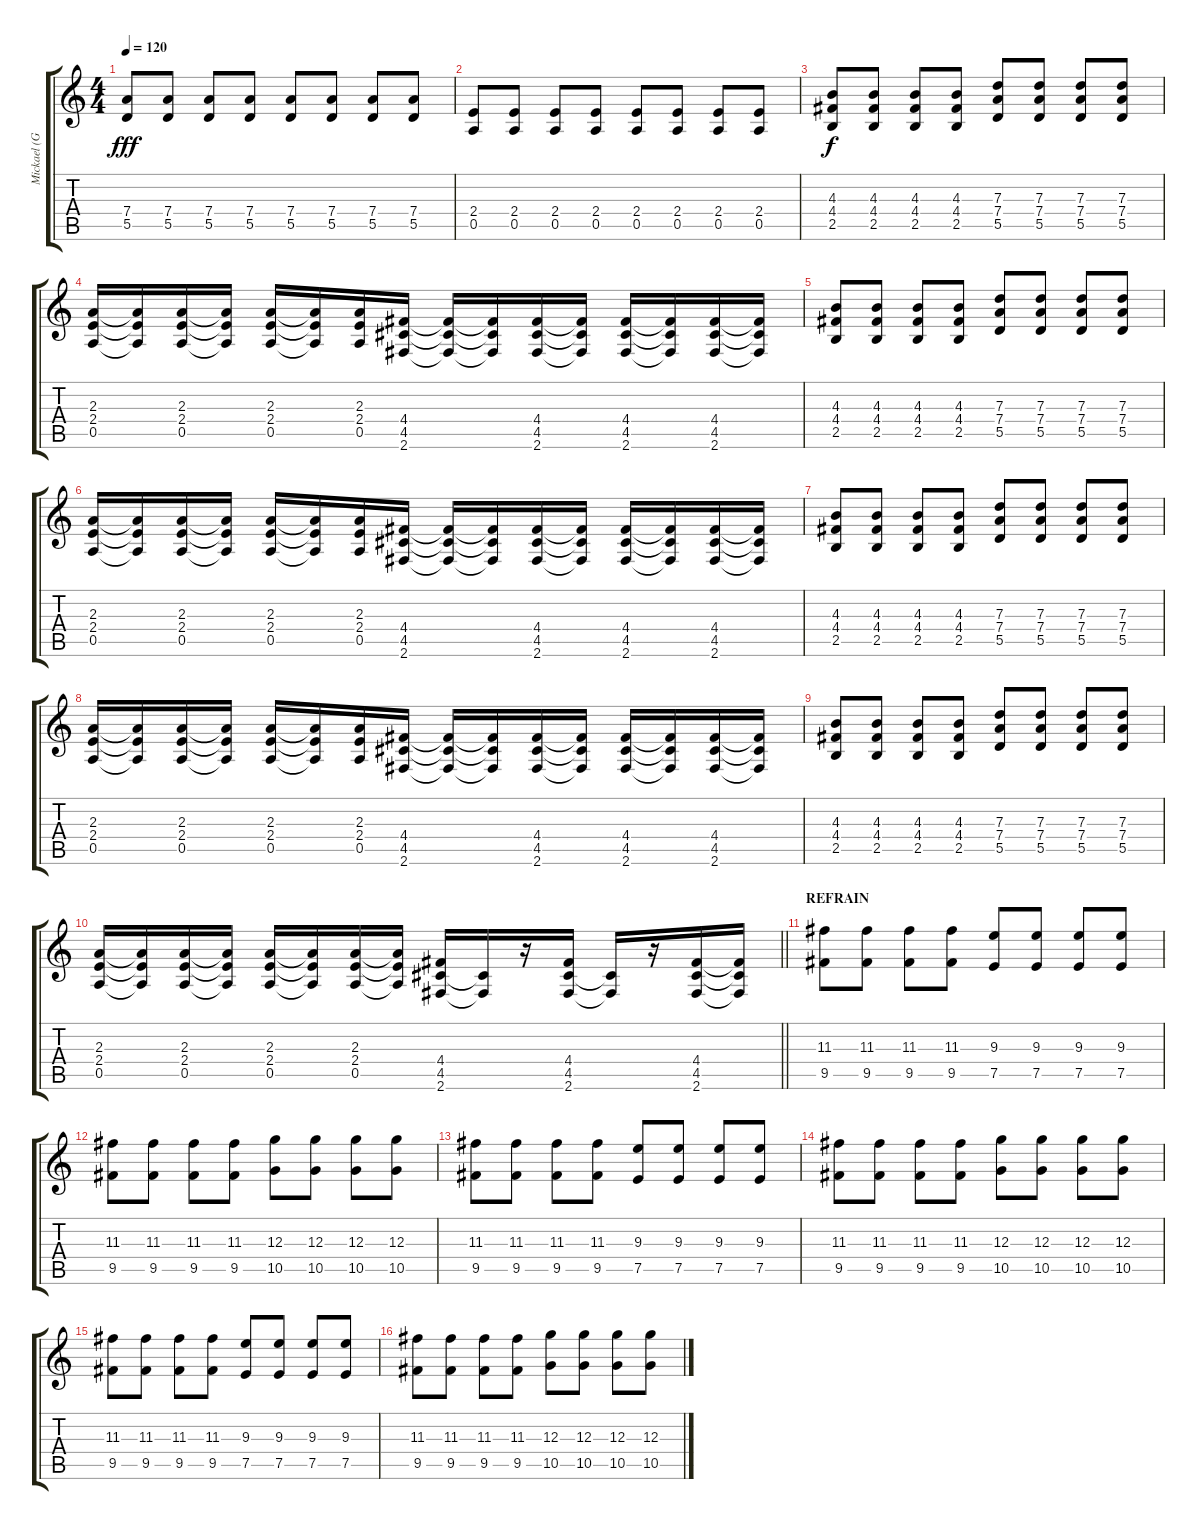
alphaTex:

\track ("Mickael (Guitar_02)" "Mickael (G") {instrument distortionguitar}
\staff {score tabs}
\tuning (E4 B3 G3 D3 A2 E2) {hide}
\ts (4 4)
\tempo 120
\clef g2
\ks c
(7.4 5.5).8{dy fff} (7.4 5.5).8 (7.4 5.5).8 (7.4 5.5).8 (7.4 5.5).8 (7.4 5.5).8 (7.4 5.5).8 (7.4 5.5).8 |
(2.4 0.5).8 (2.4 0.5).8 (2.4 0.5).8 (2.4 0.5).8 (2.4 0.5).8 (2.4 0.5).8 (2.4 0.5).8 (2.4 0.5).8 |
(4.3 4.4 2.5).8{dy f} (4.3 4.4 2.5).8 (4.3 4.4 2.5).8 (4.3 4.4 2.5).8 (7.3 7.4 5.5).8 (7.3 7.4 5.5).8 (7.3 7.4 5.5).8 (7.3 7.4 5.5).8 |
(2.3 2.4 0.5).16 (2.3{t} 2.4{t} 0.5{t}).16 (2.3 2.4 0.5).16 (2.3{t} 2.4{t} 0.5{t}).16 (2.3 2.4 0.5).16 (2.3{t} 2.4{t} 0.5{t}).16 (2.3 2.4 0.5).16 (4.4 4.5 2.6).16 (4.4{t} 4.5{t} 2.6{t}).16 (4.4{t} 4.5{t} 2.6{t}).16 (4.4 4.5 2.6).16 (4.4{t} 4.5{t} 2.6{t}).16 (4.4 4.5 2.6).16 (4.4{t} 4.5{t} 2.6{t}).16 (4.4 4.5 2.6).16 (4.4{t} 4.5{t} 2.6{t}).16 |
(4.3 4.4 2.5).8 (4.3 4.4 2.5).8 (4.3 4.4 2.5).8 (4.3 4.4 2.5).8 (7.3 7.4 5.5).8 (7.3 7.4 5.5).8 (7.3 7.4 5.5).8 (7.3 7.4 5.5).8 |
(2.3 2.4 0.5).16 (2.3{t} 2.4{t} 0.5{t}).16 (2.3 2.4 0.5).16 (2.3{t} 2.4{t} 0.5{t}).16 (2.3 2.4 0.5).16 (2.3{t} 2.4{t} 0.5{t}).16 (2.3 2.4 0.5).16 (4.4 4.5 2.6).16 (4.4{t} 4.5{t} 2.6{t}).16 (4.4{t} 4.5{t} 2.6{t}).16 (4.4 4.5 2.6).16 (4.4{t} 4.5{t} 2.6{t}).16 (4.4 4.5 2.6).16 (4.4{t} 4.5{t} 2.6{t}).16 (4.4 4.5 2.6).16 (4.4{t} 4.5{t} 2.6{t}).16 |
(4.3 4.4 2.5).8 (4.3 4.4 2.5).8 (4.3 4.4 2.5).8 (4.3 4.4 2.5).8 (7.3 7.4 5.5).8 (7.3 7.4 5.5).8 (7.3 7.4 5.5).8 (7.3 7.4 5.5).8 |
(2.3 2.4 0.5).16 (2.3{t} 2.4{t} 0.5{t}).16 (2.3 2.4 0.5).16 (2.3{t} 2.4{t} 0.5{t}).16 (2.3 2.4 0.5).16 (2.3{t} 2.4{t} 0.5{t}).16 (2.3 2.4 0.5).16 (4.4 4.5 2.6).16 (4.4{t} 4.5{t} 2.6{t}).16 (4.4{t} 4.5{t} 2.6{t}).16 (4.4 4.5 2.6).16 (4.4{t} 4.5{t} 2.6{t}).16 (4.4 4.5 2.6).16 (4.4{t} 4.5{t} 2.6{t}).16 (4.4 4.5 2.6).16 (4.4{t} 4.5{t} 2.6{t}).16 |
(4.3 4.4 2.5).8 (4.3 4.4 2.5).8 (4.3 4.4 2.5).8 (4.3 4.4 2.5).8 (7.3 7.4 5.5).8 (7.3 7.4 5.5).8 (7.3 7.4 5.5).8 (7.3 7.4 5.5).8 |
\barLineRight lightlight
(2.3 2.4 0.5).16 (2.3{t} 2.4{t} 0.5{t}).16 (2.3 2.4 0.5).16 (2.3{t} 2.4{t} 0.5{t}).16 (2.3 2.4 0.5).16 (2.3{t} 2.4{t} 0.5{t}).16 (2.3 2.4 0.5).16 (2.3{t} 2.4{t} 0.5{t}).16 (4.4 4.5 2.6).16 (4.5{t} 2.6{t}).16 r.16 (4.4 4.5 2.6).16 (4.5{t} 2.6{t}).16 r.16 (4.4 4.5 2.6).16 (4.4{t} 4.5{t} 2.6{t}).16 |
\section ("" "REFRAIN")
(11.3 9.5).8 (11.3 9.5).8 (11.3 9.5).8 (11.3 9.5).8 (9.3 7.5).8 (9.3 7.5).8 (9.3 7.5).8 (9.3 7.5).8 |
(11.3 9.5).8 (11.3 9.5).8 (11.3 9.5).8 (11.3 9.5).8 (12.3 10.5).8 (12.3 10.5).8 (12.3 10.5).8 (12.3 10.5).8 |
(11.3 9.5).8 (11.3 9.5).8 (11.3 9.5).8 (11.3 9.5).8 (9.3 7.5).8 (9.3 7.5).8 (9.3 7.5).8 (9.3 7.5).8 |
(11.3 9.5).8 (11.3 9.5).8 (11.3 9.5).8 (11.3 9.5).8 (12.3 10.5).8 (12.3 10.5).8 (12.3 10.5).8 (12.3 10.5).8 |
(11.3 9.5).8 (11.3 9.5).8 (11.3 9.5).8 (11.3 9.5).8 (9.3 7.5).8 (9.3 7.5).8 (9.3 7.5).8 (9.3 7.5).8 |
(11.3 9.5).8 (11.3 9.5).8 (11.3 9.5).8 (11.3 9.5).8 (12.3 10.5).8 (12.3 10.5).8 (12.3 10.5).8 (12.3 10.5).8
